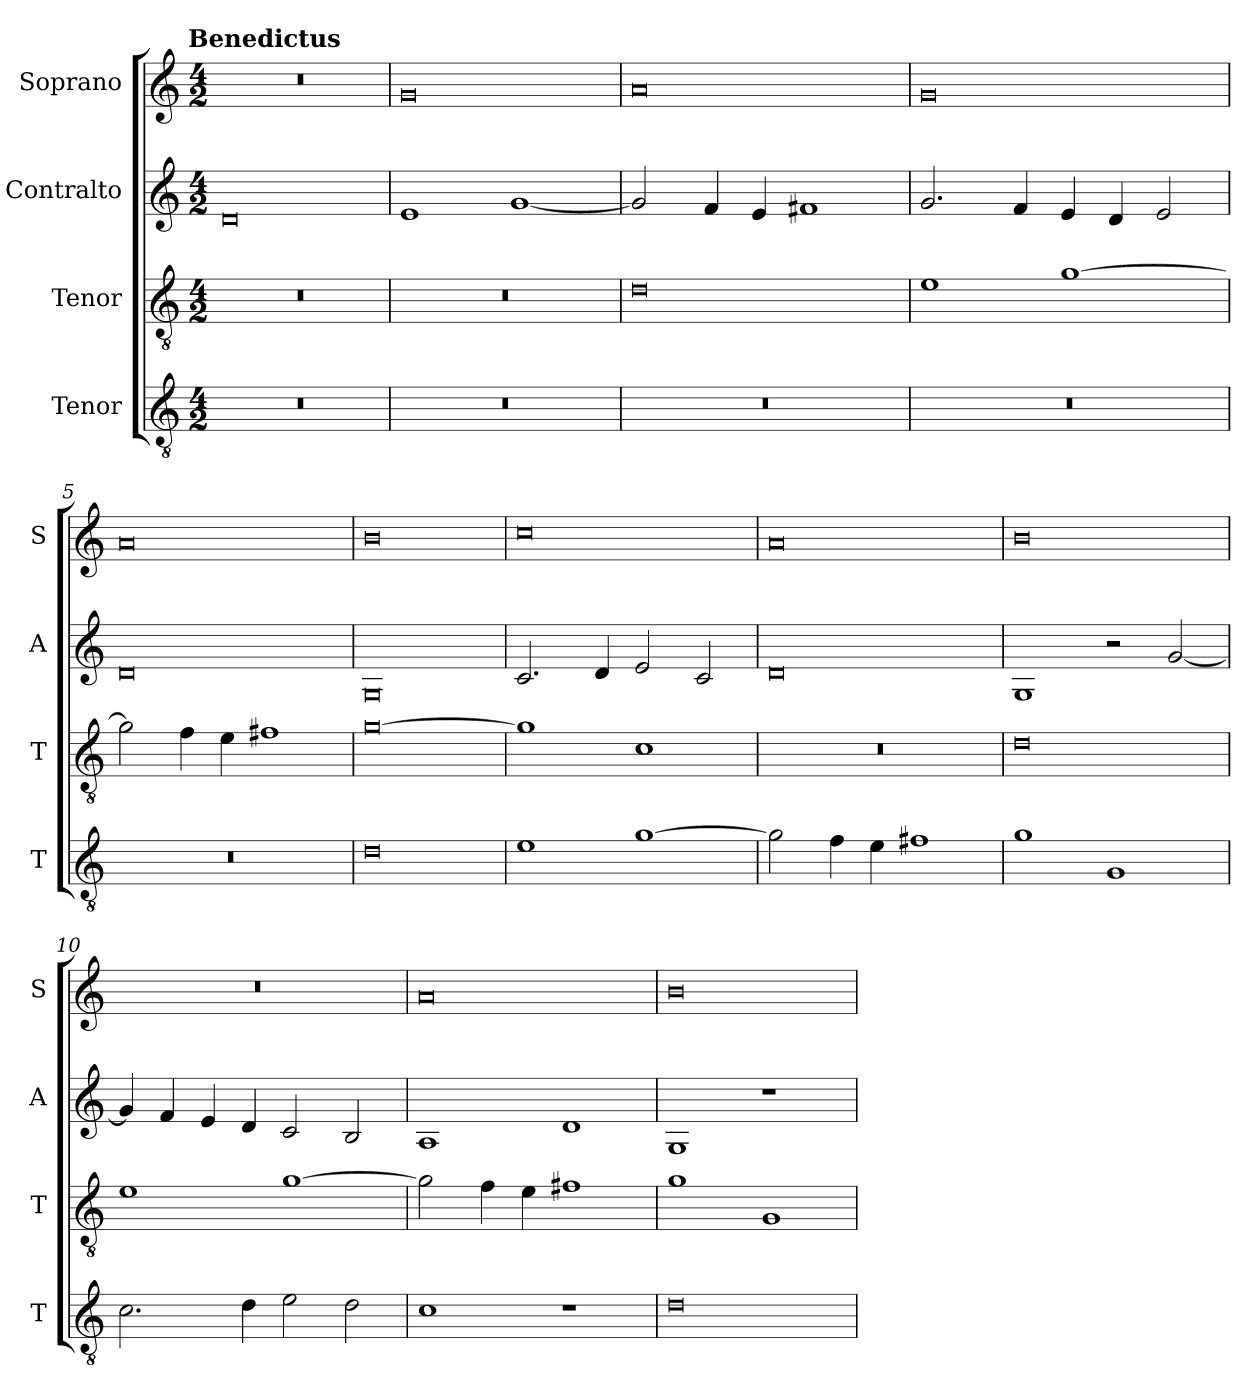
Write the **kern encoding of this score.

**kern	**kern	**kern	**kern
*part4	*part3	*part2	*part1
*staff4	*staff3	*staff2	*staff1
*I"Tenor	*I"Tenor	*I"Contralto	*I"Soprano
*I'T	*I'T	*I'A	*I'S
*clefGv2	*clefGv2	*clefG2	*clefG2
*k[]	*k[]	*k[]	*k[]
*G:mix	*G:mix	*G:mix	*G:mix
!!LO:TX:omd:t=Benedictus
*M4/2	*M4/2	*M4/2	*M4/2
=1	=1	=1	=1
0r	0r	0d	0r
=2	=2	=2	=2
0r	0r	1e	0g
.	.	[1g	.
=3	=3	=3	=3
0r	0d	2g]	0a
.	.	4f	.
.	.	4e	.
.	.	1f#X	.
=4	=4	=4	=4
0r	1e	2.g	0g
.	.	4f	.
.	[1g	4e	.
.	.	4d	.
.	.	2e	.
=5	=5	=5	=5
0r	2g]	0d	0a
.	4f	.	.
.	4e	.	.
.	1f#X	.	.
=6	=6	=6	=6
0d	[0g	0G	0b
=7	=7	=7	=7
1e	1g]	2.c	0cc
.	.	4d	.
[1g	1c	2e	.
.	.	2c	.
=8	=8	=8	=8
2g]	0r	0d	0a
4f	.	.	.
4e	.	.	.
1f#X	.	.	.
=9	=9	=9	=9
1g	0d	1G	0b
1G	.	2r	.
.	.	[2g	.
=10	=10	=10	=10
2.c	1e	4g]	0r
.	.	4f	.
.	.	4e	.
4d	.	4d	.
2e	[1g	2c	.
2d	.	2B	.
=11	=11	=11	=11
1c	2g]	1A	0a
.	4f	.	.
.	4e	.	.
1r	1f#X	1d	.
=12	=12	=12	=12
0d	1g	1G	0b
.	1G	1r	.
=	=	=	=
*-	*-	*-	*-
